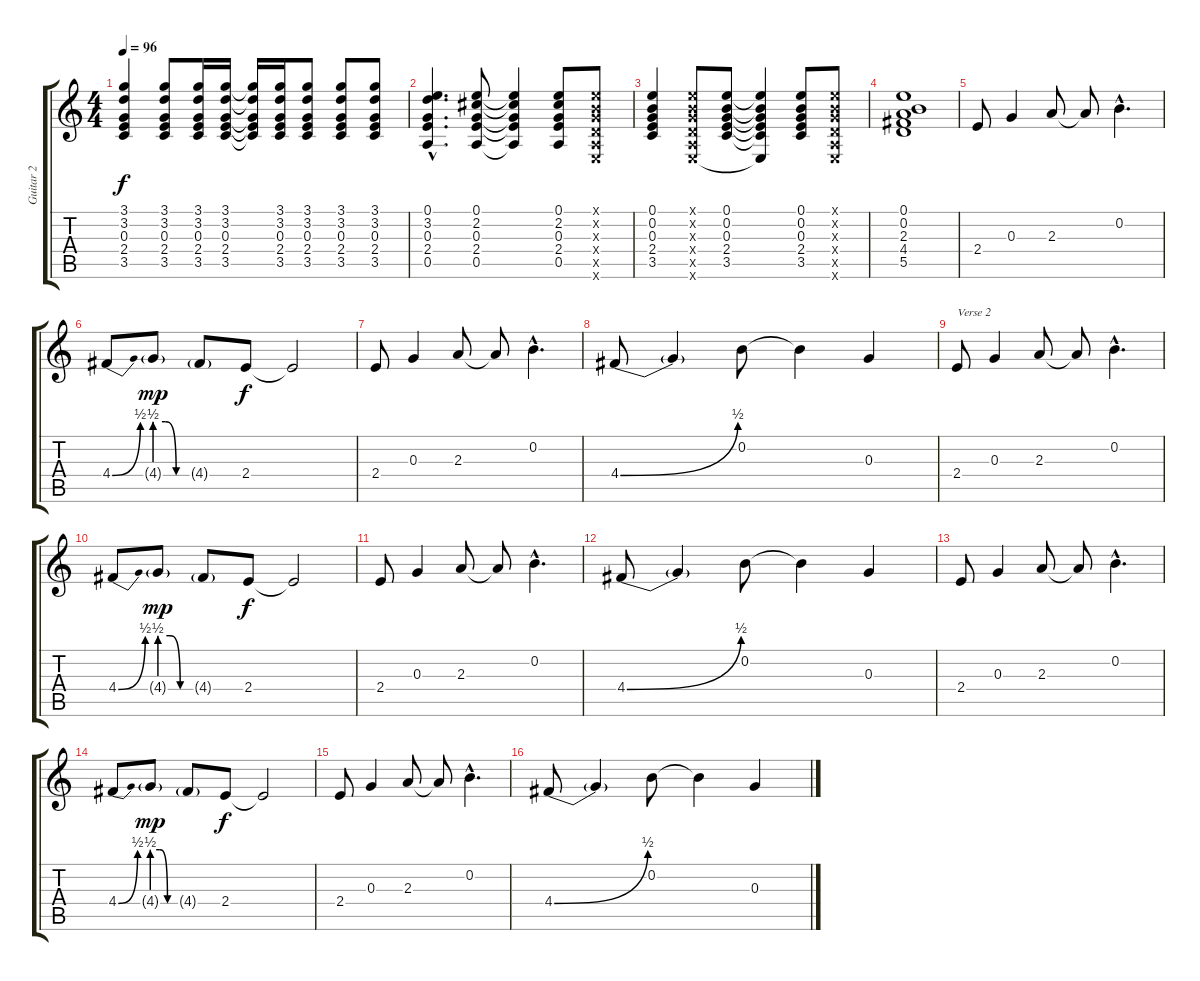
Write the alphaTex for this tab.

\track ("Guitar 2" "Guitar 2") {instrument electricguitarclean}
\staff {score tabs}
\tuning (E4 B3 G3 D3 A2 E2) {hide}
\ts (4 4)
\tempo 96
\clef g2
\ks c
(3.1 3.2 0.3 2.4 3.5).4{dy f} (3.1 3.2 0.3 2.4 3.5).8 (3.1 3.2 0.3 2.4 3.5).16 (3.1 3.2 0.3 2.4 3.5).16 (3.1{t} 3.2{t} 0.3{t} 2.4{t} 3.5{t}).16 (3.1 3.2 0.3 2.4 3.5).16 (3.1 3.2 0.3 2.4 3.5).8 (3.1 3.2 0.3 2.4 3.5).8 (3.1 3.2 0.3 2.4 3.5).8 |
(0.1{hac} 3.2{hac} 0.3{hac} 2.4{hac} 0.5{hac}).4{d} (0.1 2.2 0.3 2.4 0.5).8 (0.1{t} 2.2{t} 0.3{t} 2.4{t} 0.5{t}).4 (0.1 2.2 0.3 2.4 0.5).8 (0.1{x} 0.2{x} 0.3{x} 0.4{x} 0.5{x} 0.6{x}).8 |
(0.1 0.2 0.3 2.4 3.5).4 (0.1{x} 0.2{x} 0.3{x} 0.4{x} 0.5{x} 0.6{x}).8 (0.1 0.2 0.3 2.4 3.5).8 (0.1{t} 0.2{t} 0.3{t} 2.4{t} 3.5{t} 0.6{t}).4 (0.1 0.2 0.3 2.4 3.5).8 (0.1{x} 0.2{x} 0.3{x} 0.4{x} 0.5{x} 0.6{x}).8 |
(0.1 0.2 2.3 4.4 5.5).1 |
2.4.8 0.3.4 2.3.8 2.3{t}.8 0.2{hac}.4{d} |
4.4{be (bend 0 0 60 2)}.8 4.4{be (custom 0 2 20 2 40 0 60 0) g}.8{dy mp} 4.4{g}.8 2.4.8{dy f} 2.4{t}.2 |
2.4.8 0.3.4 2.3.8 2.3{t}.8 0.2{hac}.4{d} |
4.4{be (bend 0 0 60 2)}.8 4.4{t}.4 0.2.8 0.2{t}.4 0.3.4 |
2.4.8{txt "Verse 2"} 0.3.4 2.3.8 2.3{t}.8 0.2{hac}.4{d} |
4.4{be (bend 0 0 60 2)}.8 4.4{be (custom 0 2 20 2 40 0 60 0) g}.8{dy mp} 4.4{g}.8 2.4.8{dy f} 2.4{t}.2 |
2.4.8 0.3.4 2.3.8 2.3{t}.8 0.2{hac}.4{d} |
4.4{be (bend 0 0 60 2)}.8 4.4{t}.4 0.2.8 0.2{t}.4 0.3.4 |
2.4.8 0.3.4 2.3.8 2.3{t}.8 0.2{hac}.4{d} |
4.4{be (bend 0 0 60 2)}.8 4.4{be (custom 0 2 20 2 40 0 60 0) g}.8{dy mp} 4.4{g}.8 2.4.8{dy f} 2.4{t}.2 |
2.4.8 0.3.4 2.3.8 2.3{t}.8 0.2{hac}.4{d} |
4.4{be (bend 0 0 60 2)}.8 4.4{t}.4 0.2.8 0.2{t}.4 0.3.4
